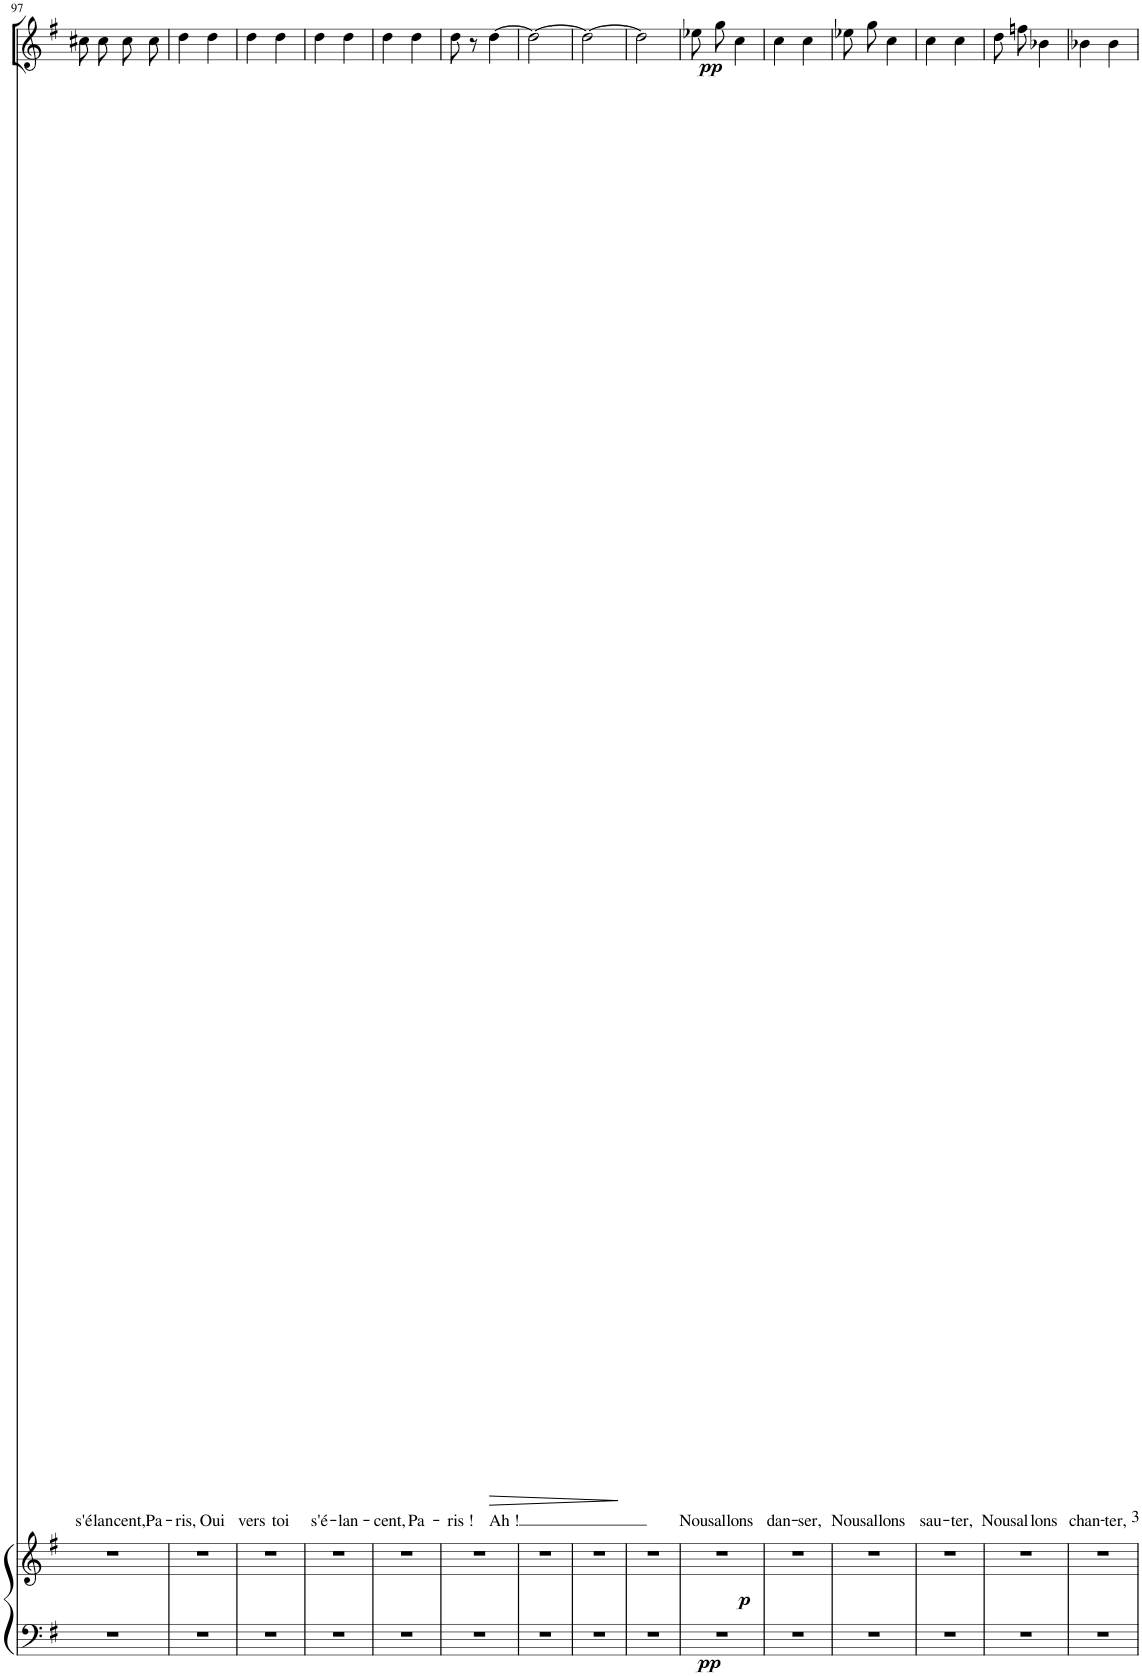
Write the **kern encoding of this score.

**kern	**text	**dynam
*part1	*part1	*part1
*staff1	*staff1	*staff1
*I"Soprani	*	*
!!LO:PB:g=z
*clefG2	*	*
*k[f#]	*	*
*M2/4	*	*
=97	=97	=97
!	!LO:LY:b	!
8cc#X\L	s'é-	.
!	!LO:LY:b	!
8cc#\J	-lan-	.
!	!LO:LY:b	!
8cc#\L	-cent,	.
!	!LO:LY:b	!
8cc#\J	Pa-	.
=98	=98	=98
!	!LO:LY:b	!
4dd\	-ris,	.
!	!LO:LY:b	!
4dd\	Oui	.
=99	=99	=99
!	!LO:LY:b	!
4dd\	vers	.
!	!LO:LY:b	!
4dd\	toi	.
=100	=100	=100
!	!LO:LY:b	!
4dd\	s'é-	.
!	!LO:LY:b	!
4dd\	-lan-	.
=101	=101	=101
!	!LO:LY:b	!
4dd\	-cent,	.
!	!LO:LY:b	!
4dd\	Pa-	.
=102	=102	=102
!	!LO:LY:b	!
8dd\	-ris !	.
8r	.	.
!	!LO:LY:b	!LO:HP:b
[4dd\	Ah !	>
=103	=103	=103
2dd\_	.	.
=104	=104	=104
2dd\_	.	.
.	.	]
=105	=105	=105
2dd\]	.	.
=106	=106	=106
!	!LO:LY:b	!LO:DY:b
8ee-X\L	Nous	pp
!	!LO:LY:b	!
8gg\J	al-	.
!	!LO:LY:b	!
4cc\	-lons	.
=107	=107	=107
!	!LO:LY:b	!
4cc\	dan-	.
!	!LO:LY:b	!
4cc\	-ser,	.
=108	=108	=108
!	!LO:LY:b	!
8ee-X\L	Nous	.
!	!LO:LY:b	!
8gg\J	al-	.
!	!LO:LY:b	!
4cc\	-lons	.
=109	=109	=109
!	!LO:LY:b	!
4cc\	sau-	.
!	!LO:LY:b	!
4cc\	-ter,	.
=110	=110	=110
!	!LO:LY:b	!
8dd\L	Nous	.
!	!LO:LY:b	!
8ffn\J	al-	.
!	!LO:LY:b	!
4b-X\	-lons	.
=111	=111	=111
!	!LO:LY:b	!
4b-X\	chan-	.
!	!LO:LY:b	!
4b-\	-ter,	.
=	=	=
*-	*-	*-
